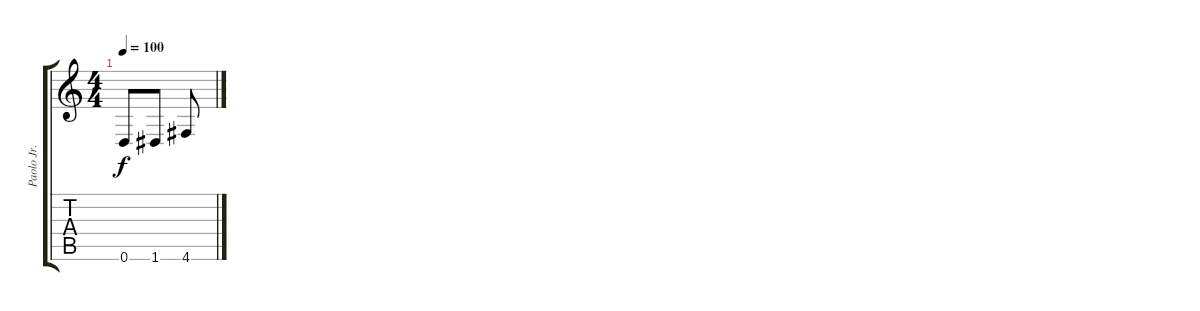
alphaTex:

\track ("Paolo Jr." "Paolo Jr.") {instrument electricbasspick}
\staff {score tabs}
\tuning (E4 B3 G3 D3 A2 D2) {hide}
\ts (4 4)
\tempo 100
\clef g2
\ks c
0.6.8{dy f} 1.6.8 4.6.8
